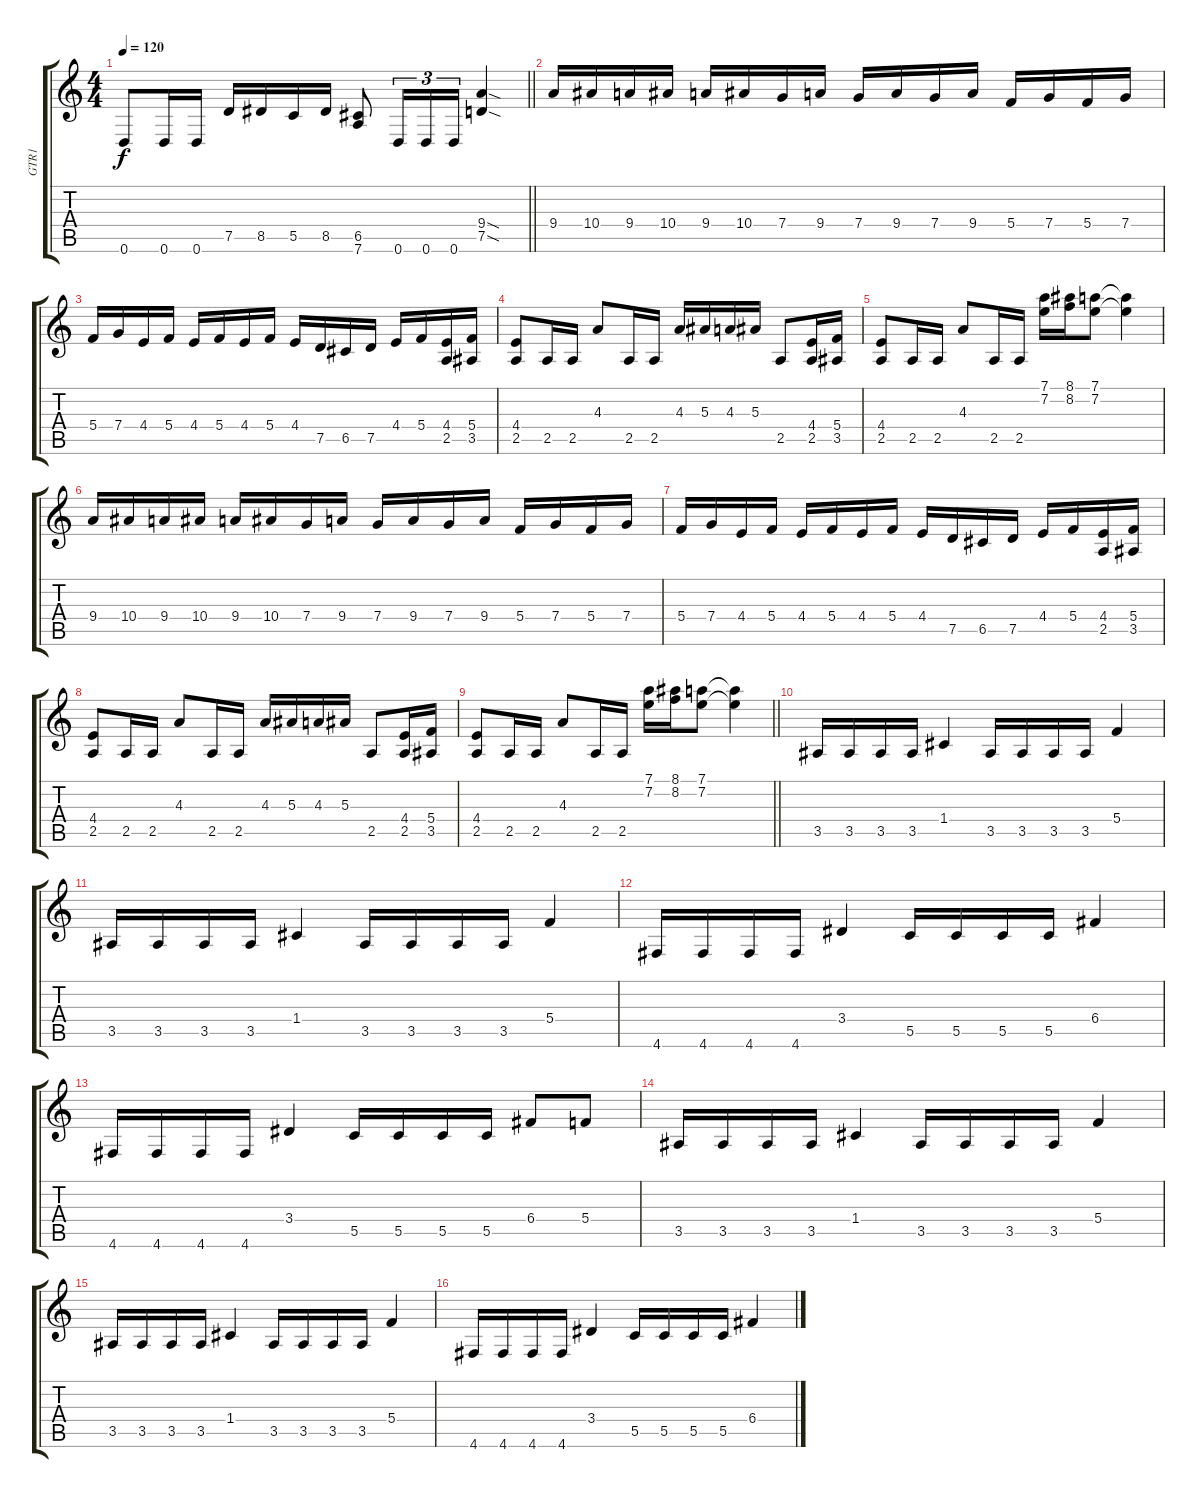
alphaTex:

\track ("GTR1" "GTR1") {instrument distortionguitar}
\staff {score tabs}
\tuning (D4 A3 F3 C3 G2 D2) {hide}
\ts (4 4)
\tempo 120
\clef g2
\barLineRight lightlight
\ks c
0.6.8{dy f} 0.6.16 0.6.16 7.5.16 8.5.16 5.5.16 8.5.16 (6.5 7.6).8 0.6.16{tu (3 2)} 0.6.16{tu (3 2)} 0.6.16{tu (3 2)} (9.4{sod} 7.5{sod}).4 |
9.4.16 10.4.16 9.4.16 10.4.16 9.4.16 10.4.16 7.4.16 9.4.16 7.4.16 9.4.16 7.4.16 9.4.16 5.4.16 7.4.16 5.4.16 7.4.16 |
5.4.16 7.4.16 4.4.16 5.4.16 4.4.16 5.4.16 4.4.16 5.4.16 4.4.16 7.5.16 6.5.16 7.5.16 4.4.16 5.4.16 (4.4 2.5).16 (5.4 3.5).16 |
(4.4 2.5).8 2.5.16 2.5.16 4.3.8 2.5.16 2.5.16 4.3.16 5.3.16 4.3.16 5.3.16 2.5.8 (4.4 2.5).16 (5.4 3.5).16 |
(4.4 2.5).8 2.5.16 2.5.16 4.3.8 2.5.16 2.5.16 (7.1 7.2).16 (8.1 8.2).16 (7.1 7.2).8 (7.1{t} 7.2{t}).4 |
9.4.16 10.4.16 9.4.16 10.4.16 9.4.16 10.4.16 7.4.16 9.4.16 7.4.16 9.4.16 7.4.16 9.4.16 5.4.16 7.4.16 5.4.16 7.4.16 |
5.4.16 7.4.16 4.4.16 5.4.16 4.4.16 5.4.16 4.4.16 5.4.16 4.4.16 7.5.16 6.5.16 7.5.16 4.4.16 5.4.16 (4.4 2.5).16 (5.4 3.5).16 |
(4.4 2.5).8 2.5.16 2.5.16 4.3.8 2.5.16 2.5.16 4.3.16 5.3.16 4.3.16 5.3.16 2.5.8 (4.4 2.5).16 (5.4 3.5).16 |
\barLineRight lightlight
(4.4 2.5).8 2.5.16 2.5.16 4.3.8 2.5.16 2.5.16 (7.1 7.2).16 (8.1 8.2).16 (7.1 7.2).8 (7.1{t} 7.2{t}).4 |
3.5.16 3.5.16 3.5.16 3.5.16 1.4.4 3.5.16 3.5.16 3.5.16 3.5.16 5.4.4 |
3.5.16 3.5.16 3.5.16 3.5.16 1.4.4 3.5.16 3.5.16 3.5.16 3.5.16 5.4.4 |
4.6.16 4.6.16 4.6.16 4.6.16 3.4.4 5.5.16 5.5.16 5.5.16 5.5.16 6.4.4 |
4.6.16 4.6.16 4.6.16 4.6.16 3.4.4 5.5.16 5.5.16 5.5.16 5.5.16 6.4.8 5.4.8 |
3.5.16 3.5.16 3.5.16 3.5.16 1.4.4 3.5.16 3.5.16 3.5.16 3.5.16 5.4.4 |
3.5.16 3.5.16 3.5.16 3.5.16 1.4.4 3.5.16 3.5.16 3.5.16 3.5.16 5.4.4 |
4.6.16 4.6.16 4.6.16 4.6.16 3.4.4 5.5.16 5.5.16 5.5.16 5.5.16 6.4.4
